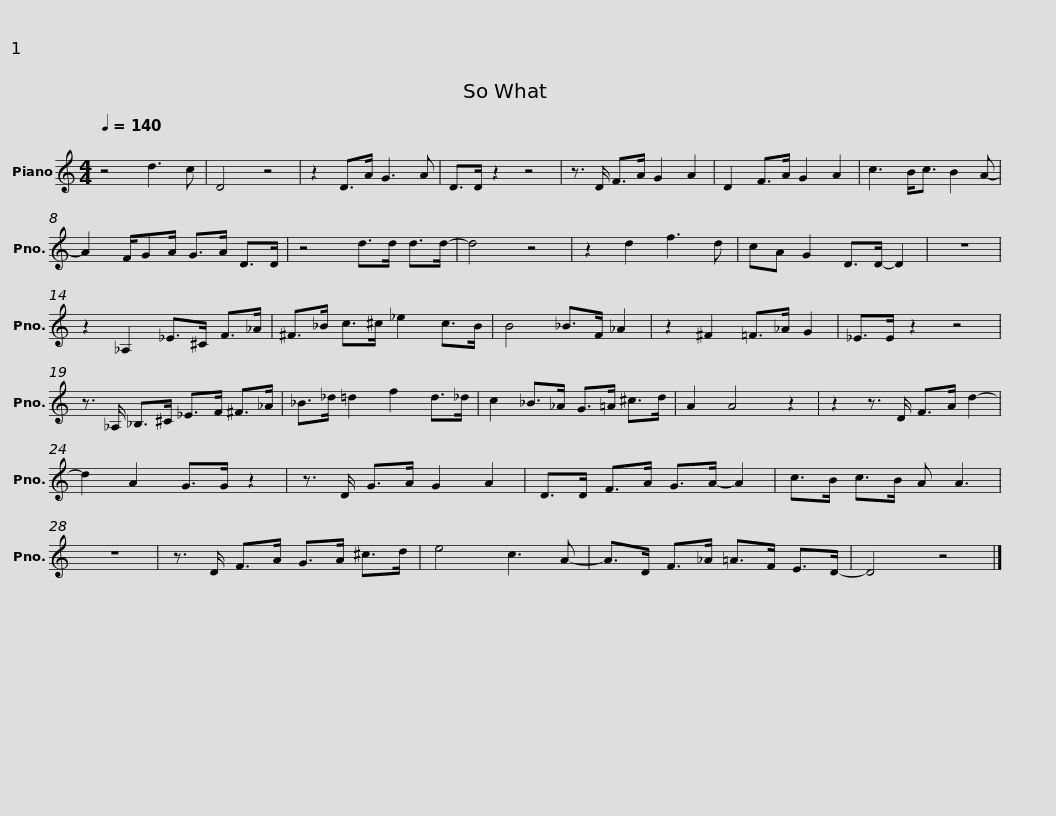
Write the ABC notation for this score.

X:1
L:1/8
Q:1/4=140
M:4/4
I:linebreak $
K:C
V:1 treble
V:1
 z4 d3 c | D4 z4 | z2 D>A G3 A | D>D z2 z4 | z3/2 D/ F>A G2 A2 | %5
 D2 F>A G2 A2 | c3 B<c B2 A- |$ A2 F/GA/ G>A D>D | z4 d>d d>d- | d4 z4 | %10
 z2 d2 f3 d | cA G2 D>D- D2 | z8 | z2 _A,2 _E>^C F>_A |$ ^F>_B c>^c _e2 c>B | %15
 B4 _B>F _A2 | z2 ^F2 =F>_A G2 | _E>E z2 z4 | z3/2 _A,/ _B,>^C _E>F ^F>_A |$ _B>_d =d2 f2 d>_d | %20
 c2 _B>_A G>=A ^c>d | A2 A4 z2 | z2 z3/2 D/ F>A d2- | d2 A2 G>G z2 | z3/2 D/ G>A G2 A2 |$ %25
 D>D F>A G>A- A2 | c>B c>B A A3 | z8 | z3/2 D/ F>A G>A ^c>d | e4 c3 A- | %30
 A>D F>_A =A>F E>D- |$ D4 z4 |] %32
